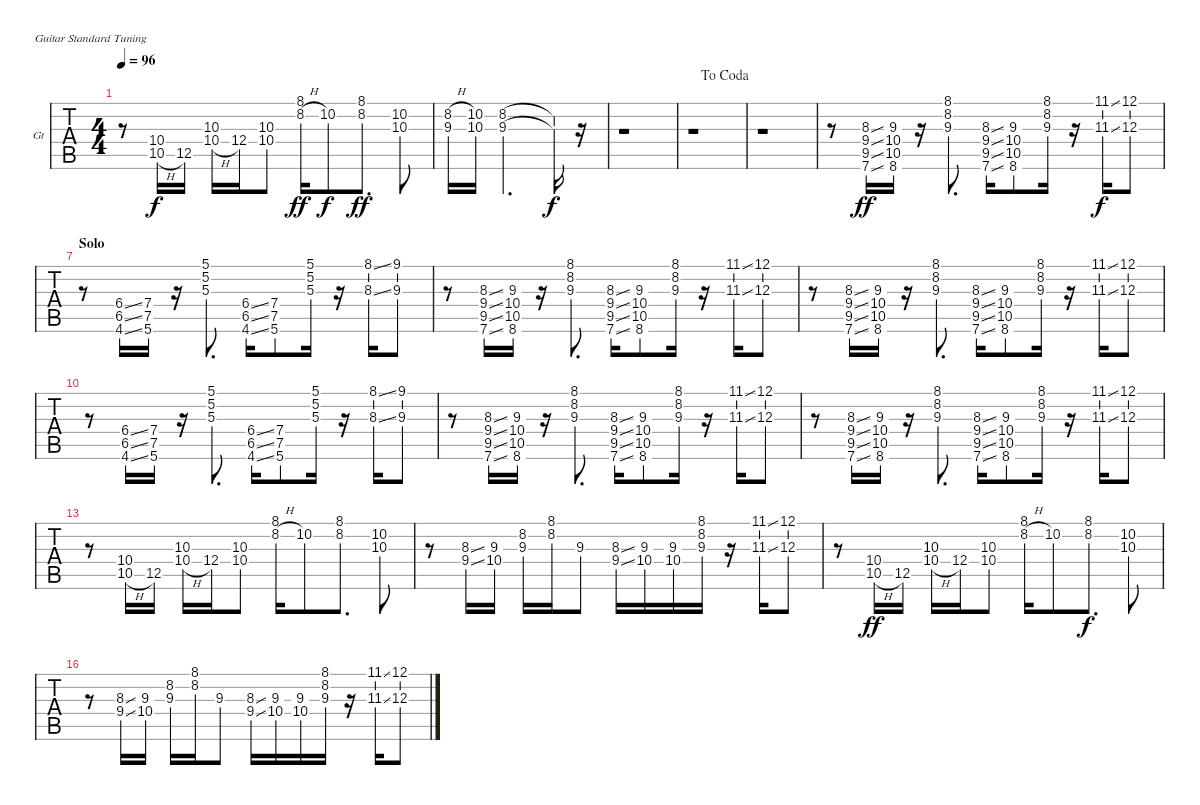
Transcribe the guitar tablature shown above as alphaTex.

\bracketExtendMode nobrackets
\firstSystemTrackNameOrientation horizontal
\otherSystemsTrackNameOrientation horizontal
\defaultBarNumberDisplay FirstOfSystem
\track ("Guitar" "Gt") {instrument overdrivenguitar}
\staff {tabs}
\tuning (E4 B3 G3 D3 A2 E2)
\ts (4 4)
\tempo 96
\clef g2
\ks c
r.8{dy f} (10.4 10.5{h}).16 12.5.16 (10.3 10.4{h}).16 12.4.16 (10.3 10.4).8 (8.1 8.2{h}).16{dy ff} 10.2.8{dy f} (8.1 8.2).8{d dy ff} (10.2 10.3).8 |
(8.2{h} 9.3{h}).16 (10.2 10.3).16 (8.2 9.3).2{d} (8.2{t} 9.3{t}).16{dy f} r.16 |
r.1 |
\jump dacoda
r.1 |
r.1 |
r.8 (8.3{ss} 9.4{ss} 9.5{ss} 7.6{ss}).16{dy ff} (9.3 10.4 10.5 8.6).16 r.16 (8.1 8.2 9.3).8{d} (8.3{ss} 9.4{ss} 9.5{ss} 7.6{ss}).16 (9.3 10.4 10.5 8.6).8 (8.1 8.2 9.3).16 r.16 (11.1{ss} 11.3{ss}).16{dy f} (12.1 12.3).8 |
\section ("" "Solo")
r.8 (6.4{ss} 6.5{ss} 4.6{ss}).16 (7.4 7.5 5.6).16 r.16 (5.1 5.2 5.3).8{d} (6.4{ss} 6.5{ss} 4.6{ss}).16 (7.4 7.5 5.6).8 (5.1 5.2 5.3).16 r.16 (8.1{ss} 8.3{ss}).16 (9.1 9.3).8 |
r.8 (8.3{ss} 9.4{ss} 9.5{ss} 7.6{ss}).16 (9.3 10.4 10.5 8.6).16 r.16 (8.1 8.2 9.3).8{d} (8.3{ss} 9.4{ss} 9.5{ss} 7.6{ss}).16 (9.3 10.4 10.5 8.6).8 (8.1 8.2 9.3).16 r.16 (11.1{ss} 11.3{ss}).16 (12.1 12.3).8 |
r.8 (8.3{ss} 9.4{ss} 9.5{ss} 7.6{ss}).16 (9.3 10.4 10.5 8.6).16 r.16 (8.1 8.2 9.3).8{d} (8.3{ss} 9.4{ss} 9.5{ss} 7.6{ss}).16 (9.3 10.4 10.5 8.6).8 (8.1 8.2 9.3).16 r.16 (11.1{ss} 11.3{ss}).16 (12.1 12.3).8 |
r.8 (6.4{ss} 6.5{ss} 4.6{ss}).16 (7.4 7.5 5.6).16 r.16 (5.1 5.2 5.3).8{d} (6.4{ss} 6.5{ss} 4.6{ss}).16 (7.4 7.5 5.6).8 (5.1 5.2 5.3).16 r.16 (8.1{ss} 8.3{ss}).16 (9.1 9.3).8 |
r.8 (8.3{ss} 9.4{ss} 9.5{ss} 7.6{ss}).16 (9.3 10.4 10.5 8.6).16 r.16 (8.1 8.2 9.3).8{d} (8.3{ss} 9.4{ss} 9.5{ss} 7.6{ss}).16 (9.3 10.4 10.5 8.6).8 (8.1 8.2 9.3).16 r.16 (11.1{ss} 11.3{ss}).16 (12.1 12.3).8 |
r.8 (8.3{ss} 9.4{ss} 9.5{ss} 7.6{ss}).16 (9.3 10.4 10.5 8.6).16 r.16 (8.1 8.2 9.3).8{d} (8.3{ss} 9.4{ss} 9.5{ss} 7.6{ss}).16 (9.3 10.4 10.5 8.6).8 (8.1 8.2 9.3).16 r.16 (11.1{ss} 11.3{ss}).16 (12.1 12.3).8 |
r.8 (10.4 10.5{h}).16 12.5.16 (10.3 10.4{h}).16 12.4.16 (10.3 10.4).8 (8.1 8.2{h}).16 10.2.8 (8.1 8.2).8{d} (10.2 10.3).8 |
r.8 (8.3{ss} 9.4{ss}).16 (9.3 10.4).16 (8.2 9.3).16 (8.1 8.2).16 9.3.8 (8.3{ss} 9.4{ss}).16 (9.3 10.4).16 (9.3 10.4).16 (8.1 8.2 9.3).16 r.16 (11.1{ss} 11.3{ss}).16 (12.1 12.3).8 |
r.8 (10.4 10.5{h}).16{dy ff} 12.5.16 (10.3 10.4{h}).16 12.4.16 (10.3 10.4).8 (8.1 8.2{h}).16 10.2.8 (8.1 8.2).8{d dy f} (10.2 10.3).8 |
r.8 (8.3{ss} 9.4{ss}).16 (9.3 10.4).16 (8.2 9.3).16 (8.1 8.2).16 9.3.8 (8.3{ss} 9.4{ss}).16 (9.3 10.4).16 (9.3 10.4).16 (8.1 8.2 9.3).16 r.16 (11.1{ss} 11.3{ss}).16 (12.1 12.3).8
